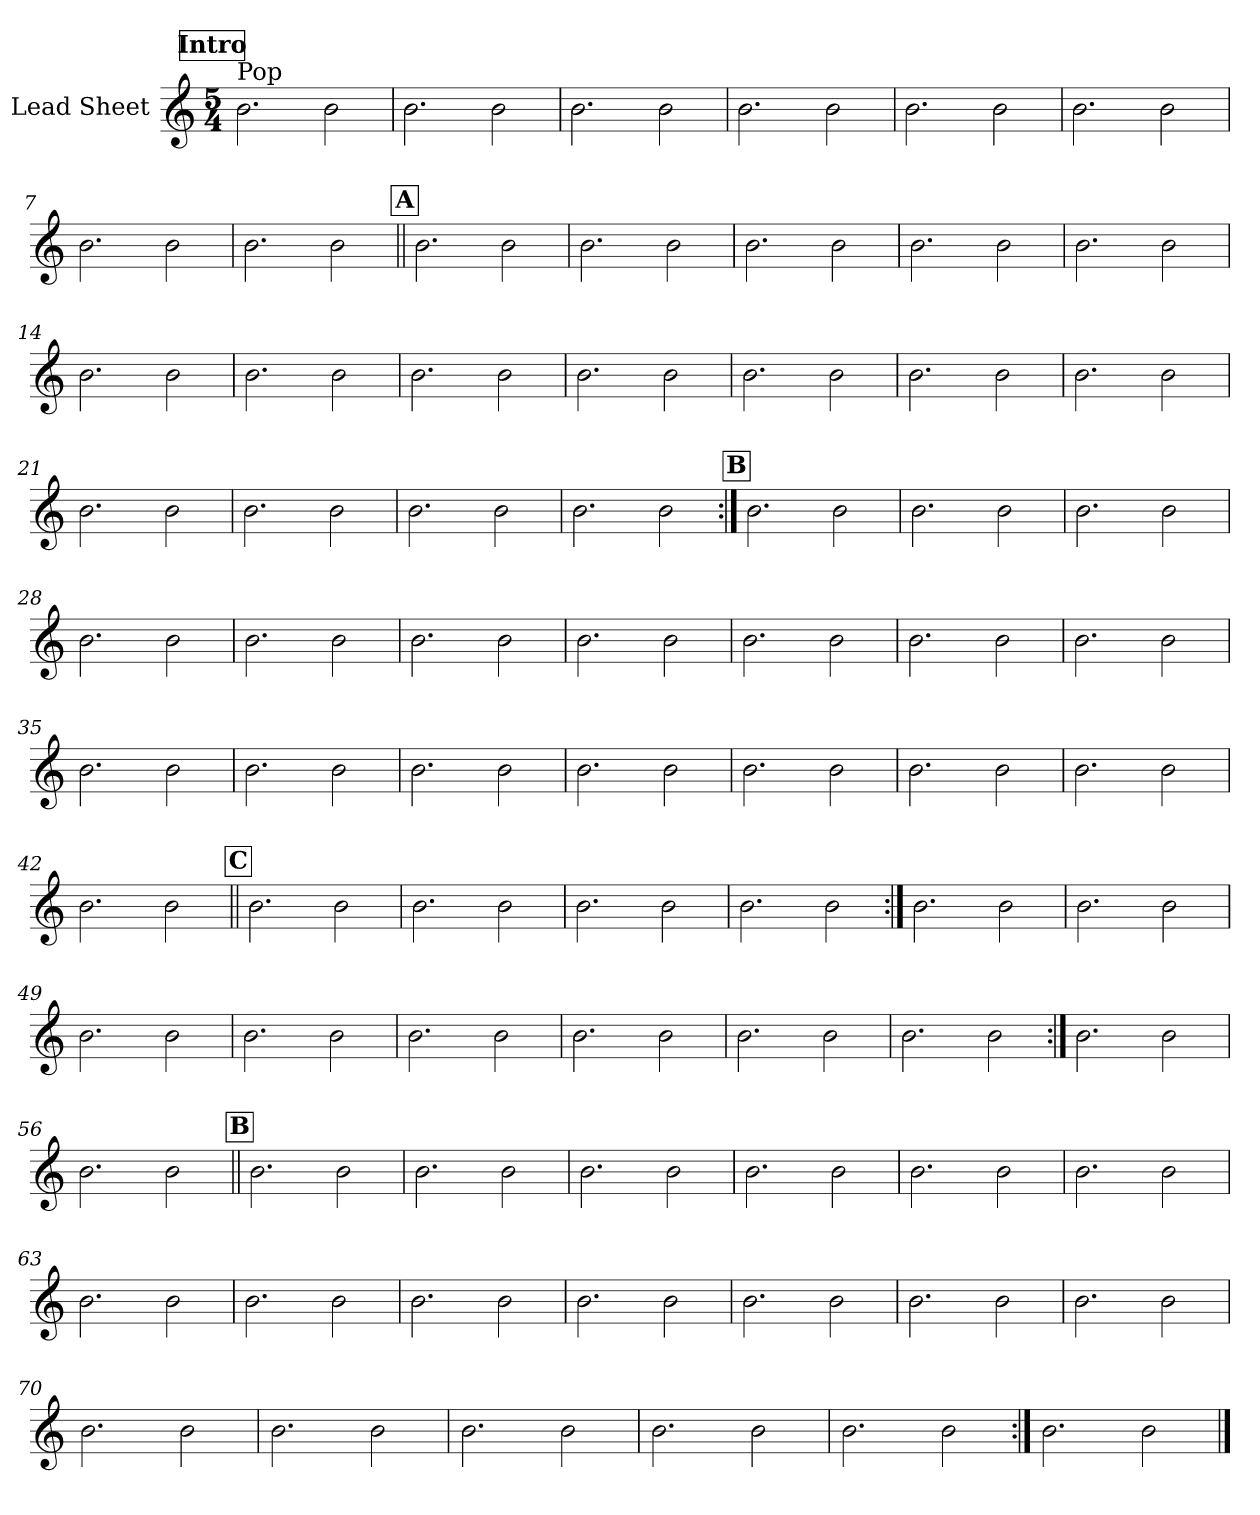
**kern
*part1
*staff1
*I"Lead Sheet
*clefG2
*k[]
*M5/4
*MM170
!!LO:REH:place=s1:a:fs=14:t=Intro
=1
!LO:TX:a:t=Pop
2.b\
2b\
=2
2.b\
2b\
=3
2.b\
2b\
=4
2.b\
2b\
=5
2.b\
2b\
=6
2.b\
2b\
=7
2.b\
2b\
=8
2.b\
2b\
!!LO:LB:g=z
!!LO:REH:place=s1:a:fs=14:t=A
=9||
2.b\
2b\
=10
2.b\
2b\
=11
2.b\
2b\
=12
2.b\
2b\
=13
2.b\
2b\
=14
2.b\
2b\
=15
2.b\
2b\
=16
2.b\
2b\
!!LO:LB:g=z
=17
2.b\
2b\
=18
2.b\
2b\
=19
2.b\
2b\
=20
2.b\
2b\
=21
2.b\
2b\
=22
2.b\
2b\
=23
2.b\
2b\
=24
2.b\
2b\
!!LO:LB:g=z
!!LO:REH:place=s1:a:fs=14:t=B
=25:|!
2.b\
2b\
=26
2.b\
2b\
=27
2.b\
2b\
=28
2.b\
2b\
=29
2.b\
2b\
=30
2.b\
2b\
=31
2.b\
2b\
=32
2.b\
2b\
!!LO:LB:g=z
=33
2.b\
2b\
=34
2.b\
2b\
=35
2.b\
2b\
=36
2.b\
2b\
=37
2.b\
2b\
=38
2.b\
2b\
=39
2.b\
2b\
=40
2.b\
2b\
!!LO:LB:g=z
=41
2.b\
2b\
=42
2.b\
2b\
!!LO:LB:g=z
!!LO:REH:place=s1:a:fs=14:t=C
=43||
2.b\
2b\
=44
2.b\
2b\
=45
2.b\
2b\
=46
2.b\
2b\
!!LO:LB:g=z
=47:|!
2.b\
2b\
=48
2.b\
2b\
=49
2.b\
2b\
=50
2.b\
2b\
!!LO:LB:g=z
=51
2.b\
2b\
=52
2.b\
2b\
=53
2.b\
2b\
=54
2.b\
2b\
=55:|!
2.b\
2b\
=56
2.b\
2b\
!!LO:LB:g=z
!!LO:REH:place=s1:a:fs=14:t=B
=57||
2.b\
2b\
=58
2.b\
2b\
=59
2.b\
2b\
=60
2.b\
2b\
=61
2.b\
2b\
=62
2.b\
2b\
=63
2.b\
2b\
=64
2.b\
2b\
!!LO:PB:g=z
=65
2.b\
2b\
=66
2.b\
2b\
=67
2.b\
2b\
=68
2.b\
2b\
=69
2.b\
2b\
=70
2.b\
2b\
!!LO:LB:g=z
=71
2.b\
2b\
=72
2.b\
2b\
=73
2.b\
2b\
=74
2.b\
2b\
=75:|!
2.b\
2b\
==
*-
